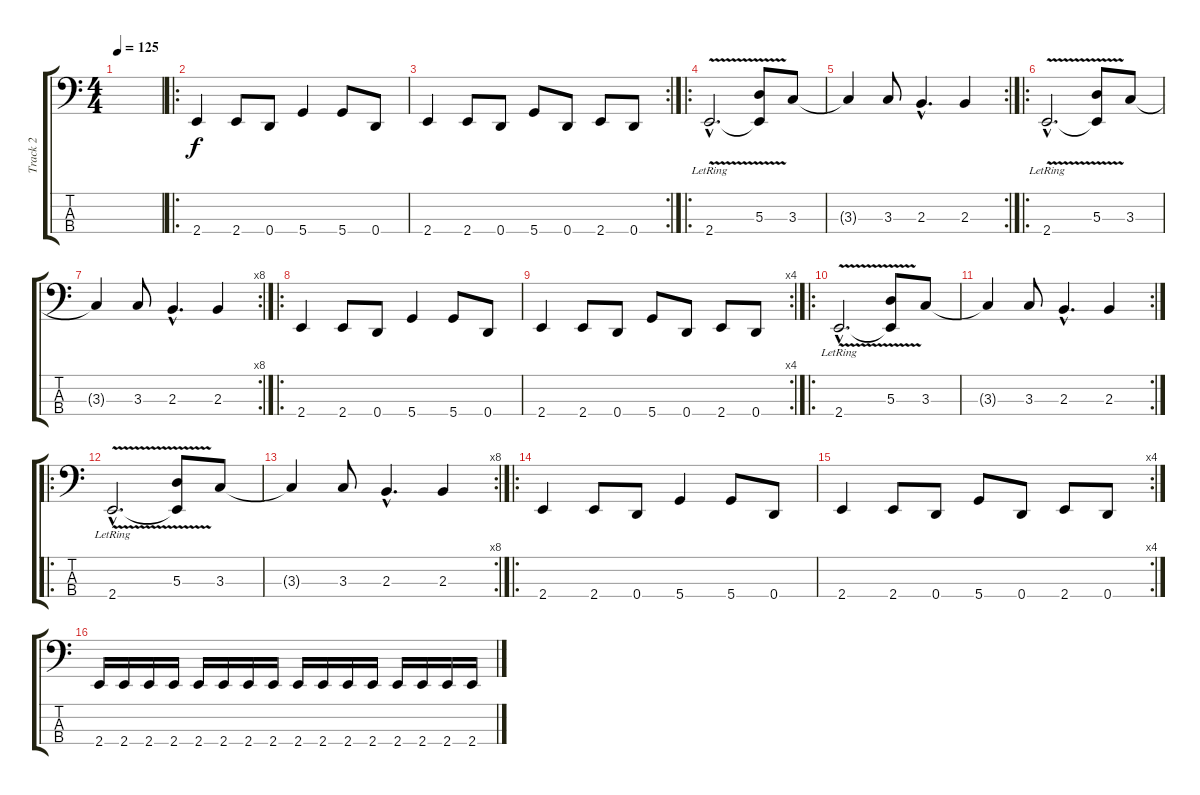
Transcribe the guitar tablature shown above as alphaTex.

\track ("Track 2" "Track 2") {instrument electricbassfinger}
\staff {score tabs}
\tuning (G2 D2 A1 D1) {hide}
\ts (4 4)
\tempo 125
\clef f4
\ks c
|
\ro
2.4.4 2.4.8 0.4.8 5.4.4 5.4.8 0.4.8 |
\rc 2
2.4.4 2.4.8 0.4.8 5.4.8 0.4.8 2.4.8 0.4.8 |
\ro
2.4{v hac lr}.2{d} (5.3 2.4{t}).8 3.3.8 |
\rc 2
3.3{t}.4 3.3.8 2.3{hac}.4{d} 2.3.4 |
\ro
2.4{v hac lr}.2{d} (5.3 2.4{t}).8 3.3.8 |
\rc 8
3.3{t}.4 3.3.8 2.3{hac}.4{d} 2.3.4 |
\ro
2.4.4 2.4.8 0.4.8 5.4.4 5.4.8 0.4.8 |
\rc 4
2.4.4 2.4.8 0.4.8 5.4.8 0.4.8 2.4.8 0.4.8 |
\ro
2.4{v hac lr}.2{d} (5.3 2.4{t}).8 3.3.8 |
\rc 2
3.3{t}.4 3.3.8 2.3{hac}.4{d} 2.3.4 |
\ro
2.4{v hac lr}.2{d} (5.3 2.4{t}).8 3.3.8 |
\rc 8
3.3{t}.4 3.3.8 2.3{hac}.4{d} 2.3.4 |
\ro
2.4.4 2.4.8 0.4.8 5.4.4 5.4.8 0.4.8 |
\rc 4
2.4.4 2.4.8 0.4.8 5.4.8 0.4.8 2.4.8 0.4.8 |
2.4.16 2.4.16 2.4.16 2.4.16 2.4.16 2.4.16 2.4.16 2.4.16 2.4.16 2.4.16 2.4.16 2.4.16 2.4.16 2.4.16 2.4.16 2.4.16
